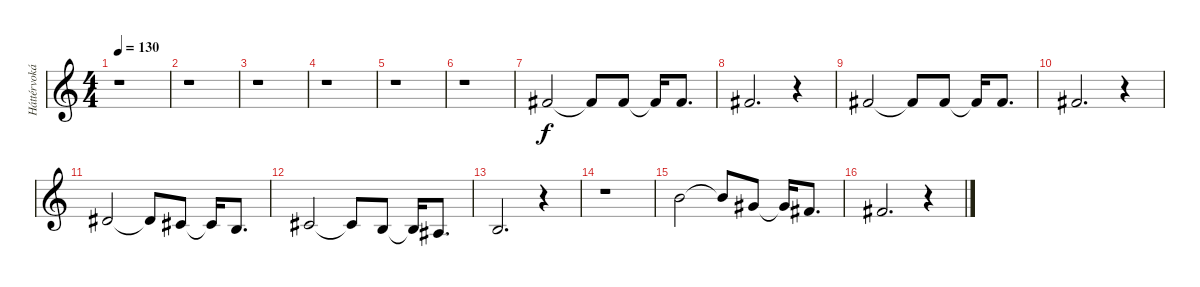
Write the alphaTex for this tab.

\track ("Háttérvokál" "Háttérvoká") {instrument choiraahs}
\staff {score}
\tuning (E4 B3 G3 D3 A2 E2) {hide}
\ts (4 4)
\tempo 130
\clef g2
\ks c
r.1{dy f} |
r.1 |
r.1 |
r.1 |
r.1 |
r.1 |
2.1.2 2.1{t}.8 2.1.8 2.1{t}.16 2.1.8{d} |
2.1.2{d} r.4 |
2.1.2 2.1{t}.8 2.1.8 2.1{t}.16 2.1.8{d} |
2.1.2{d} r.4 |
4.2.2 4.2{t}.8 2.2.8 2.2{t}.16 0.2.8{d} |
2.2.2 2.2{t}.8 0.2.8 0.2{t}.16 3.3.8{d} |
0.2.2{d} r.4 |
r.1 |
7.1.2 7.1{t}.8 4.1.8 4.1{t}.16 2.1.8{d} |
2.1.2{d} r.4
